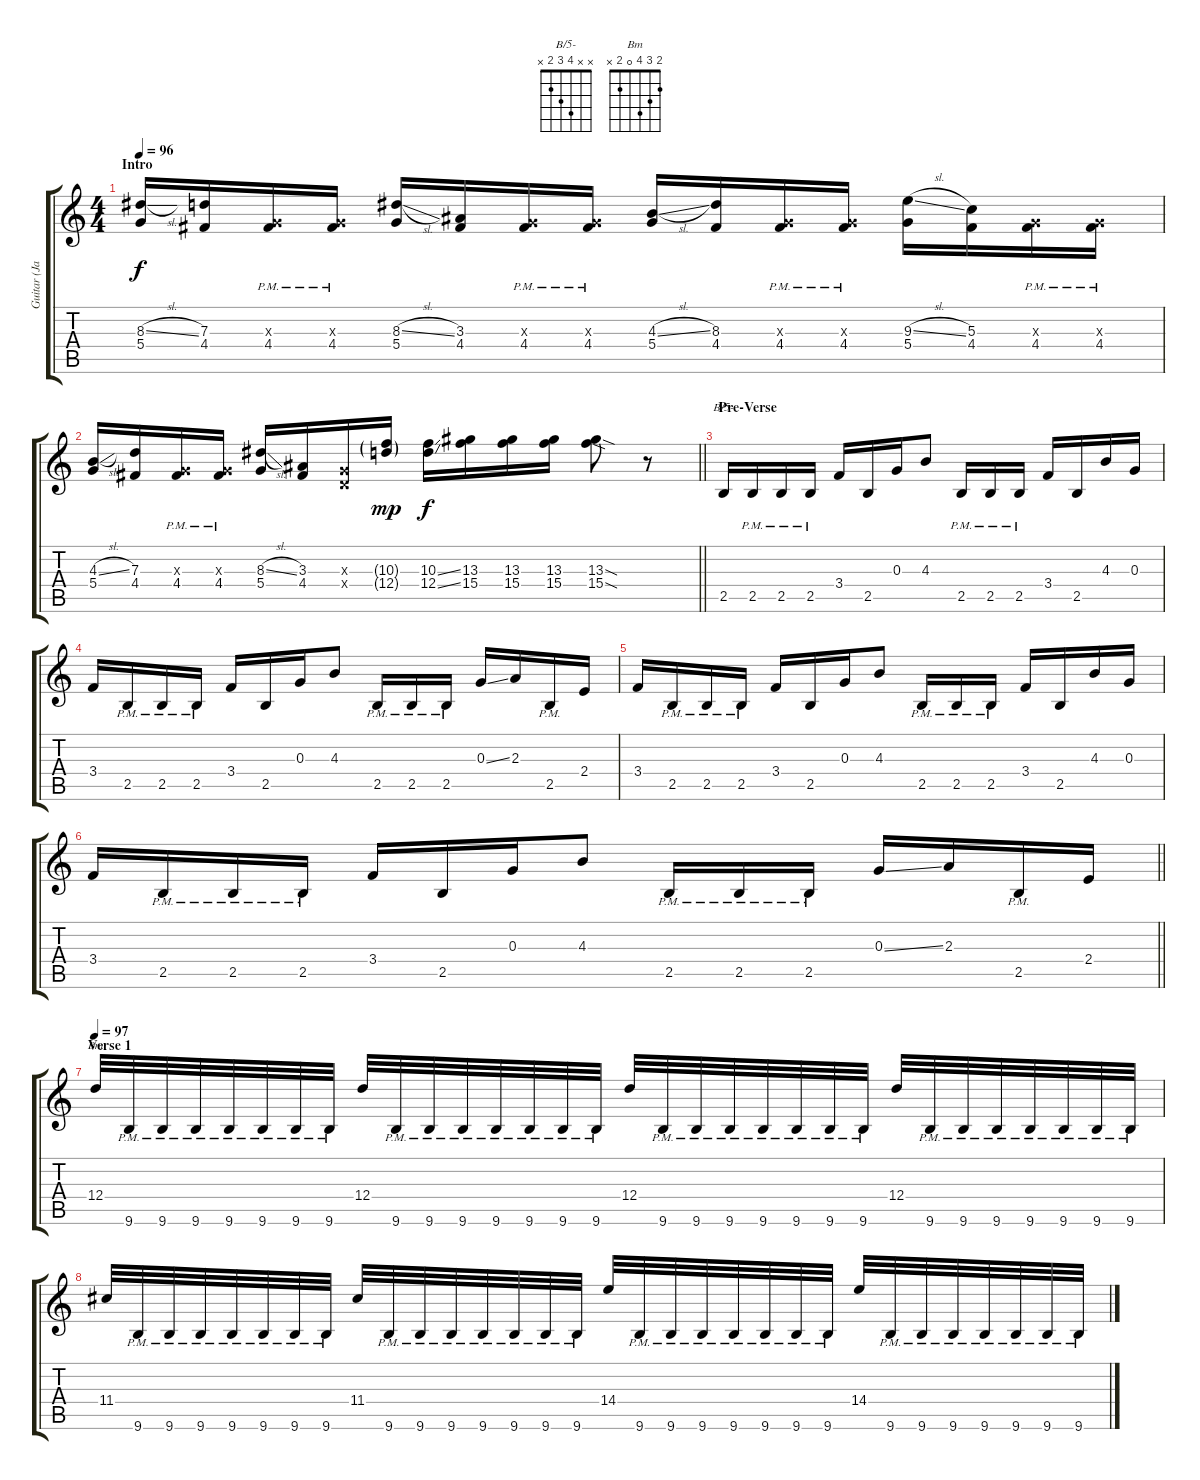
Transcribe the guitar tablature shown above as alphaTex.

\track ("Guitar (Jasan Stepp)" "Guitar (Ja") {instrument distortionguitar}
\staff {score tabs}
\tuning (E4 B3 G3 D3 A2 D2) {hide}
\chord ("B/5-" x x 4 3 2 x)
\chord ("Bm" 2 3 4 0 2 x)
\ts (4 4)
\section ("" "Intro")
\tempo 96
\clef g2
\ks c
(8.3{sl} 5.4).16{dy f instrument distortionguitar} (7.3 4.4).16 (0.3{x} 4.4{pm}).16 (0.3{x} 4.4{pm}).16 (8.3{sl} 5.4).16 (3.3 4.4).16 (0.3{x} 4.4{pm}).16 (0.3{x} 4.4{pm}).16 (4.3{sl} 5.4).16 (8.3 4.4).16 (0.3{x} 4.4{pm}).16 (0.3{x} 4.4{pm}).16 (9.3{sl} 5.4).16 (5.3 4.4).16 (0.3{x} 4.4{pm}).16 (0.3{x} 4.4{pm}).16 |
\barLineRight lightlight
(4.3{sl} 5.4).16 (7.3 4.4).16 (0.3{x} 4.4{pm}).16 (0.3{x} 4.4{pm}).16 (8.3{sl} 5.4).16 (3.3 4.4).16 (0.3{x} 0.4{x}).16 (10.3{g} 12.4{g}).16{dy mp} (10.3{ss} 12.4{ss}).16{dy f} (13.3 15.4).16 (13.3 15.4).16 (13.3 15.4).16 (13.3{sod} 15.4{sod}).8 r.8 |
\section ("" "Pre-Verse")
2.5.16{ch "B/5-"} 2.5{pm}.16 2.5{pm}.16 2.5{pm}.16 3.4.16 2.5.16 0.3.16 4.3.8 2.5{pm}.16 2.5{pm}.16 2.5{pm}.16 3.4.16 2.5.16 4.3.16 0.3.16 |
3.4.16 2.5{pm}.16 2.5{pm}.16 2.5{pm}.16 3.4.16 2.5.16 0.3.16 4.3.8 2.5{pm}.16 2.5{pm}.16 2.5{pm}.16 0.3{ss}.16 2.3.16 2.5{pm}.16 2.4.16 |
3.4.16 2.5{pm}.16 2.5{pm}.16 2.5{pm}.16 3.4.16 2.5.16 0.3.16 4.3.8 2.5{pm}.16 2.5{pm}.16 2.5{pm}.16 3.4.16 2.5.16 4.3.16 0.3.16 |
\barLineRight lightlight
3.4.16 2.5{pm}.16 2.5{pm}.16 2.5{pm}.16 3.4.16 2.5.16 0.3.16 4.3.8 2.5{pm}.16 2.5{pm}.16 2.5{pm}.16 0.3{ss}.16 2.3.16 2.5{pm}.16 2.4.16 |
\section ("" "Verse 1")
\tempo 97
12.4.32{ch "Bm"} 9.6{pm}.32 9.6{pm}.32 9.6{pm}.32 9.6{pm}.32 9.6{pm}.32 9.6{pm}.32 9.6{pm}.32 12.4.32 9.6{pm}.32 9.6{pm}.32 9.6{pm}.32 9.6{pm}.32 9.6{pm}.32 9.6{pm}.32 9.6{pm}.32 12.4.32 9.6{pm}.32 9.6{pm}.32 9.6{pm}.32 9.6{pm}.32 9.6{pm}.32 9.6{pm}.32 9.6{pm}.32 12.4.32 9.6{pm}.32 9.6{pm}.32 9.6{pm}.32 9.6{pm}.32 9.6{pm}.32 9.6{pm}.32 9.6{pm}.32 |
11.4.32 9.6{pm}.32 9.6{pm}.32 9.6{pm}.32 9.6{pm}.32 9.6{pm}.32 9.6{pm}.32 9.6{pm}.32 11.4.32 9.6{pm}.32 9.6{pm}.32 9.6{pm}.32 9.6{pm}.32 9.6{pm}.32 9.6{pm}.32 9.6{pm}.32 14.4.32 9.6{pm}.32 9.6{pm}.32 9.6{pm}.32 9.6{pm}.32 9.6{pm}.32 9.6{pm}.32 9.6{pm}.32 14.4.32 9.6{pm}.32 9.6{pm}.32 9.6{pm}.32 9.6{pm}.32 9.6{pm}.32 9.6{pm}.32 9.6{pm}.32
